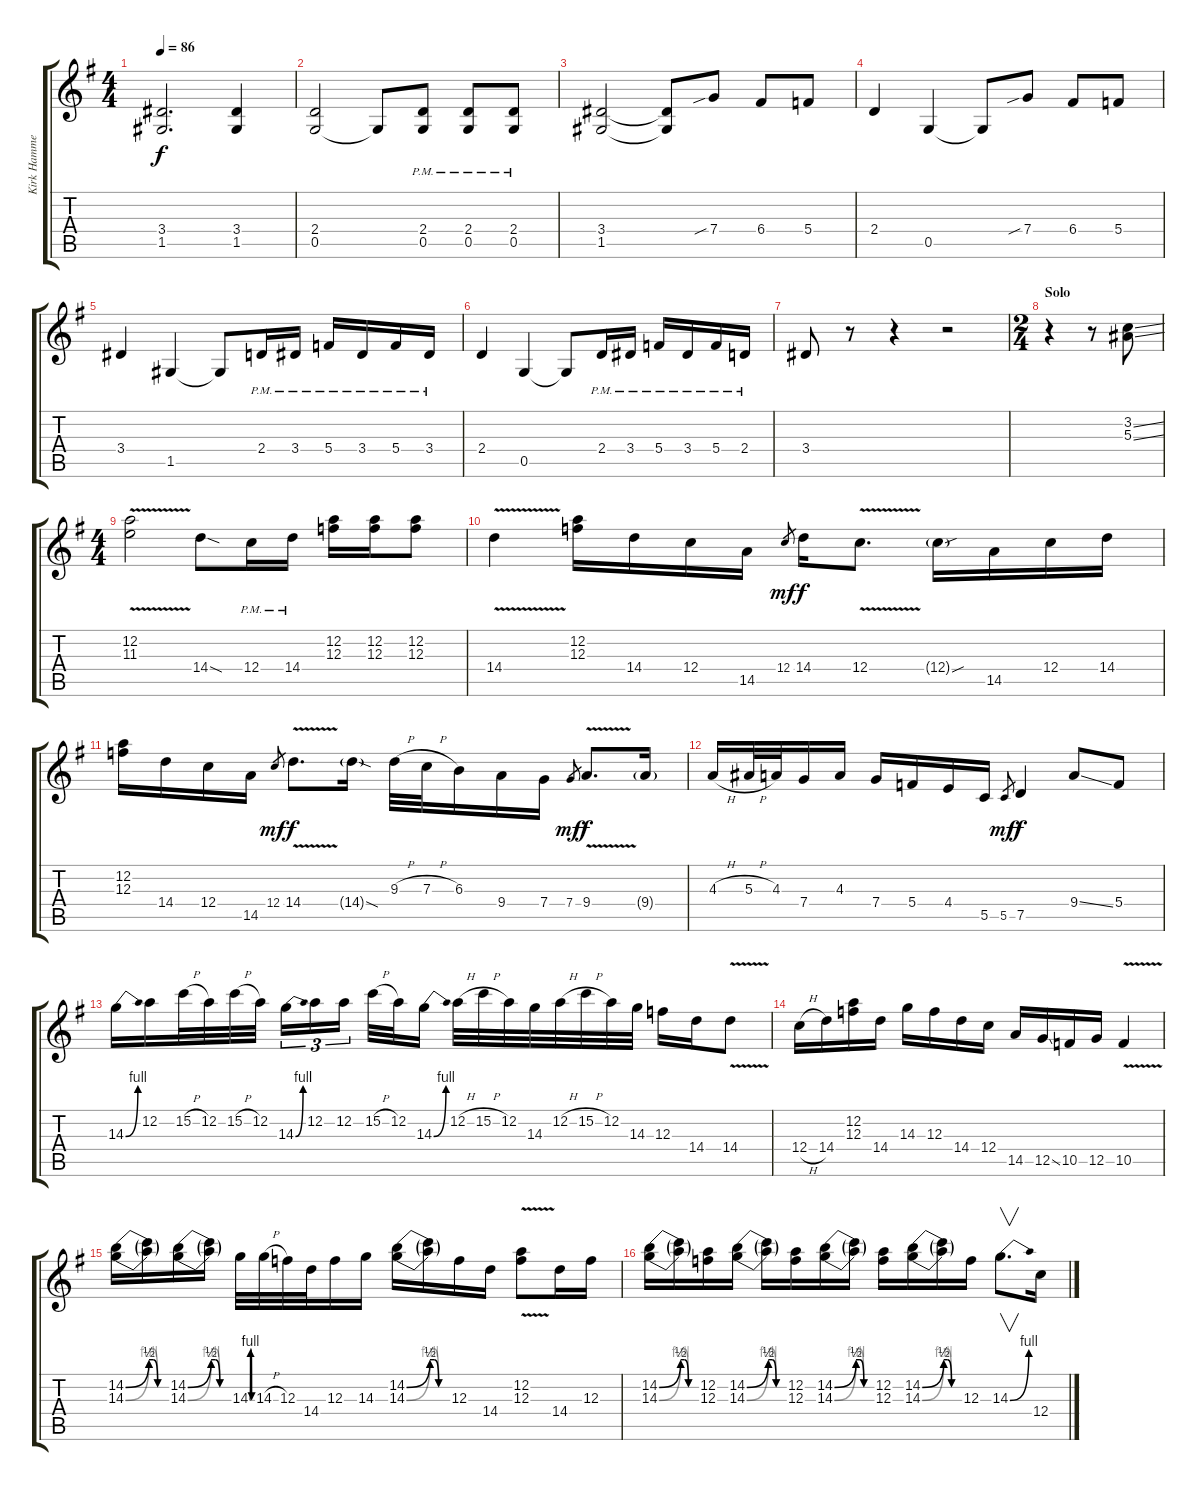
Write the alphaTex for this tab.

\track ("Kirk Hammett" "Kirk Hamme") {instrument distortionguitar}
\staff {score tabs}
\tuning (D4 A3 F3 C3 G2 D2) {hide}
\ts (4 4)
\tempo 86
\clef g2
\ks g
(3.4 1.5).2{d dy f} (3.4 1.5).4 |
(2.4 0.5).2 0.5{t}.8 (2.4{pm} 0.5{pm}).8 (2.4{pm} 0.5{pm}).8 (2.4{pm} 0.5{pm}).8 |
(3.4 1.5).2 (3.4{t} 1.5{t}).8 7.4{sib}.8 6.4.8 5.4.8 |
2.4.4 0.5.4 0.5{t}.8 7.4{sib}.8 6.4.8 5.4.8 |
3.4.4 1.5.4 1.5{t}.8 2.4{pm}.16 3.4{pm}.16 5.4{pm}.16 3.4{pm}.16 5.4{pm}.16 3.4{pm}.16 |
2.4.4 0.5.4 0.5{t}.8 2.4{pm}.16 3.4{pm}.16 5.4{pm}.16 3.4{pm}.16 5.4{pm}.16 2.4{pm}.16 |
3.4.8 r.8 r.4 r.2 |
\ts (2 4)
\section ("" "Solo")
r.4 r.8 (3.2{ss} 5.3{ss}).8 |
\ts (4 4)
(12.2{v} 11.3{v}).2 14.4{sod}.8 12.4{pm}.16 14.4{pm}.16 (12.2 12.3).16 (12.2 12.3).16 (12.2 12.3).8 |
14.4{v}.4 (12.2 12.3).16 14.4.16 12.4.16 14.5.16 12.4.8{gr dy mf} 14.4.16{dy f} 12.4{v}.8{d} 12.4{sou g}.16 14.5.16 12.4.16 14.4.16 |
(12.2 12.3).16 14.4.16 12.4.16 14.5.16 12.4.8{gr dy mf} 14.4{v}.8{d dy f} 14.4{sod g}.16 9.3{h}.32 7.3{h}.32 6.3.16 9.4.16 7.4.16 7.4.8{gr dy mf} 9.4{v}.8{d dy f} 9.4{g}.16 |
4.3{h}.16 5.3{h}.32 4.3.32 7.4.16 4.3.16 7.4.16 5.4.16 4.4.16 5.5.16 5.5.8{gr dy mf} 7.5.4{dy f} 9.4{ss}.8 5.4.8 |
14.3{be (bend 0 0 60 4)}.16 12.2.16 15.2{h}.32 12.2.32 15.2{h}.32 12.2.32 14.3{be (bend 0 0 60 4)}.16{tu (3 2)} 12.2.16{tu (3 2)} 12.2.16{tu (3 2)} 15.2{h}.32 12.2.32 14.3{be (bend 0 0 60 4)}.16 12.2{h}.32 15.2{h}.32 12.2.32 14.3.32 12.2{h}.32 15.2{h}.32 12.2.32 14.3.32 12.3.16 14.4.16 14.4{v}.8 |
12.4{h}.16 14.4.16 (12.2 12.3).16 14.4.16 14.3.16 12.3.16 14.4.16 12.4.16 14.5.16 12.5{ss}.16 10.5.16 12.5.16 10.5{v}.4 |
(14.2{be (bend 0 0 60 2)} 14.3{be (bend 0 0 60 4)}).16 (14.2{be (custom 0 2 15 2 30 0 60 0) t} 14.3{be (custom 0 4 15 4 30 0 60 0) t}).16 (14.2{be (bend 0 0 60 2)} 14.3{be (bend 0 0 60 4)}).16 (14.2{be (custom 0 2 15 2 30 0 60 0) t} 14.3{be (custom 0 4 15 4 30 0 60 0) t}).16 14.3{be (custom 0 0 15 4 30 4 45 0 60 0)}.32 14.3{h}.32 12.3.32 14.4.32 12.3.16 14.3.16 (14.2{be (bend 0 0 60 2)} 14.3{be (bend 0 0 60 4)}).16 (14.2{be (custom 0 2 15 2 30 0 60 0) t} 14.3{be (custom 0 4 15 4 30 0 60 0) t}).16 12.3.16 14.4.16 (12.2{v} 12.3{v}).8 14.4.16 12.3.16 |
(14.2{be (bend 0 0 60 2)} 14.3{be (bend 0 0 60 4)}).16 (14.2{be (custom 0 2 15 2 30 0 60 0) t} 14.3{be (custom 0 4 15 4 30 0 60 0) t}).16 (12.2 12.3).16 (14.2{be (bend 0 0 60 2)} 14.3{be (bend 0 0 60 4)}).16 (14.2{be (custom 0 2 15 2 30 0 60 0) t} 14.3{be (custom 0 4 15 4 30 0 60 0) t}).16 (12.2 12.3).16 (14.2{be (bend 0 0 60 2)} 14.3{be (bend 0 0 60 4)}).16 (14.2{be (custom 0 2 15 2 30 0 60 0) t} 14.3{be (custom 0 4 15 4 30 0 60 0) t}).16 (12.2 12.3).16 (14.2{be (bend 0 0 60 2)} 14.3{be (bend 0 0 60 4)}).16 (14.2{be (custom 0 2 15 2 30 0 60 0) t} 14.3{be (custom 0 4 15 4 30 0 60 0) t}).16 12.3.16 14.3{be (bend 0 0 60 4)}.8{v d} 12.4.16
